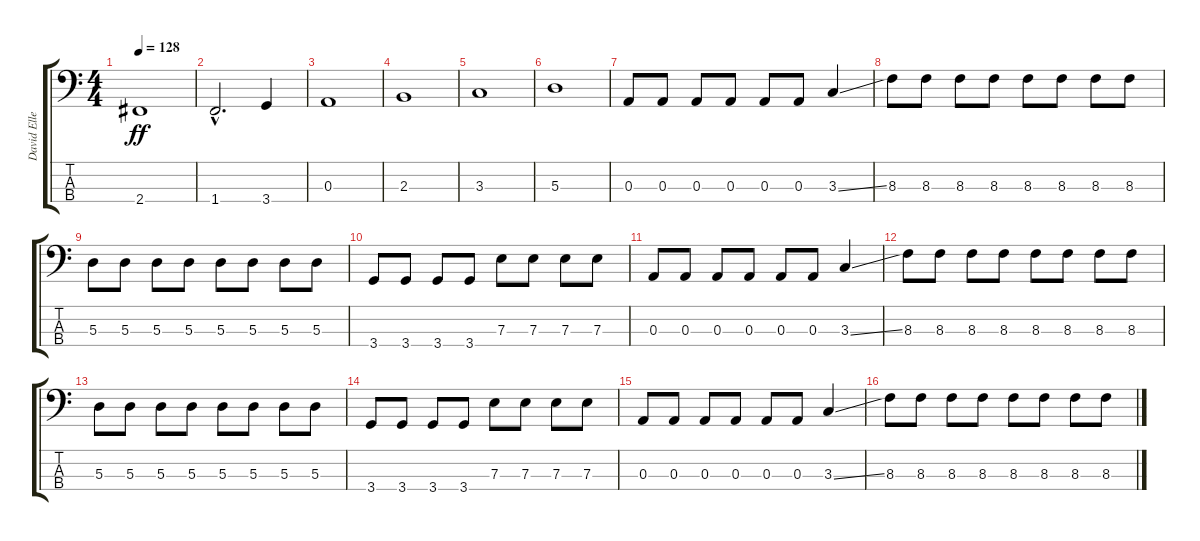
\track ("David Ellefson" "David Elle") {instrument acousticguitarnylon}
\staff {score tabs}
\tuning (G2 D2 A1 E1) {hide}
\ts (4 4)
\tempo 128
\clef f4
\ks c
2.4.1{dy ff} |
1.4{hac}.2{d} 3.4.4 |
0.3.1 |
2.3.1 |
3.3.1 |
5.3.1 |
0.3.8 0.3.8 0.3.8 0.3.8 0.3.8 0.3.8 3.3{ss}.4 |
8.3.8 8.3.8 8.3.8 8.3.8 8.3.8 8.3.8 8.3.8 8.3.8 |
5.3.8 5.3.8 5.3.8 5.3.8 5.3.8 5.3.8 5.3.8 5.3.8 |
3.4.8 3.4.8 3.4.8 3.4.8 7.3.8 7.3.8 7.3.8 7.3.8 |
0.3.8 0.3.8 0.3.8 0.3.8 0.3.8 0.3.8 3.3{ss}.4 |
8.3.8 8.3.8 8.3.8 8.3.8 8.3.8 8.3.8 8.3.8 8.3.8 |
5.3.8 5.3.8 5.3.8 5.3.8 5.3.8 5.3.8 5.3.8 5.3.8 |
3.4.8 3.4.8 3.4.8 3.4.8 7.3.8 7.3.8 7.3.8 7.3.8 |
0.3.8 0.3.8 0.3.8 0.3.8 0.3.8 0.3.8 3.3{ss}.4 |
8.3.8 8.3.8 8.3.8 8.3.8 8.3.8 8.3.8 8.3.8 8.3.8
